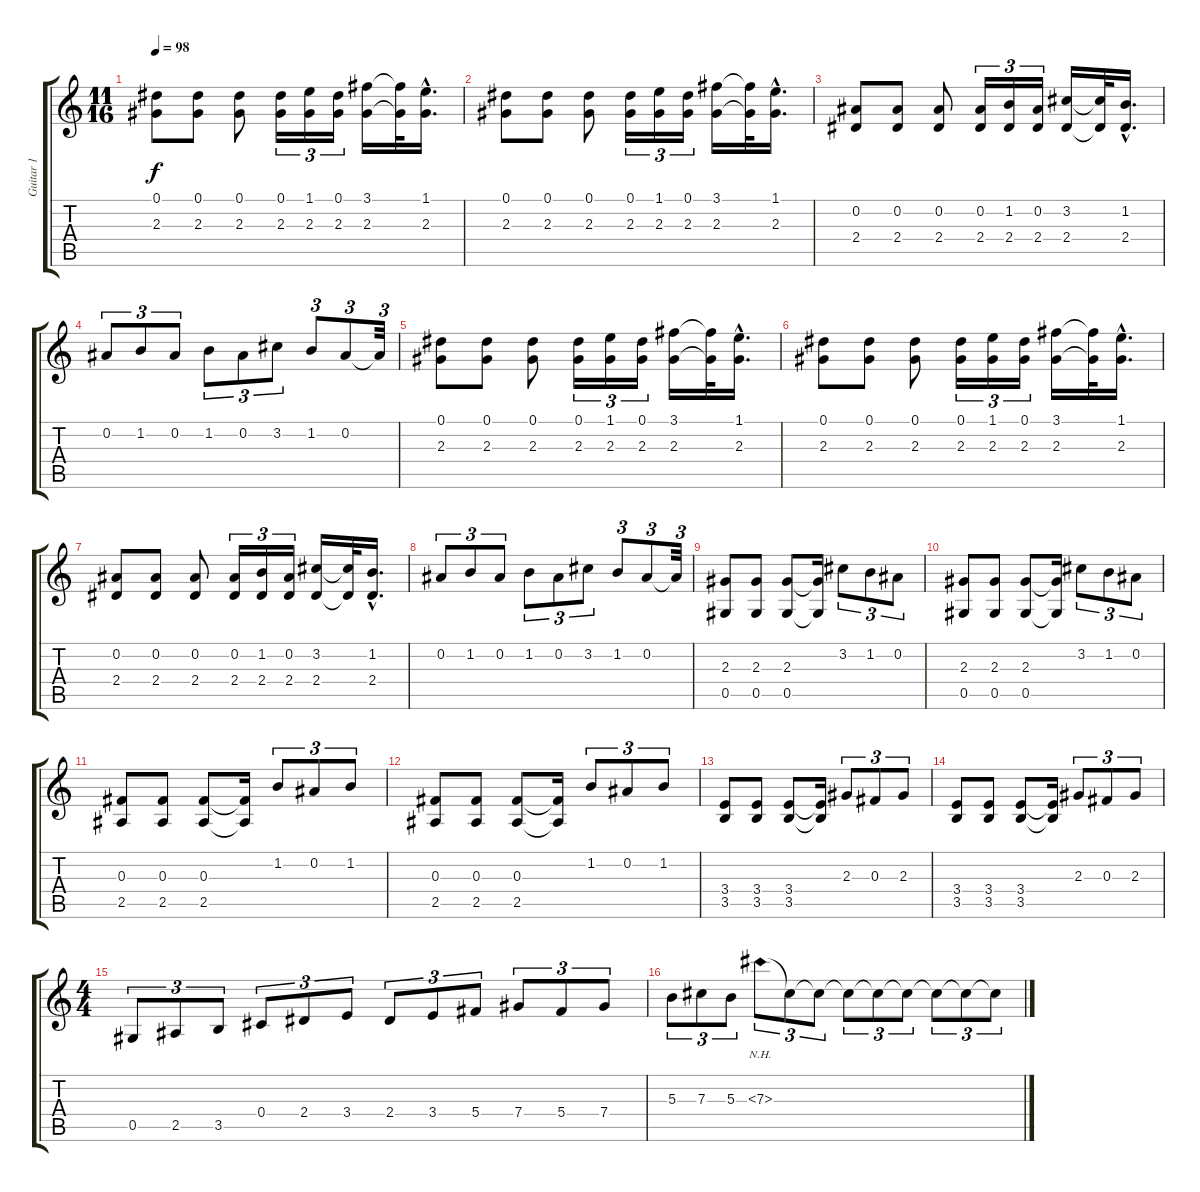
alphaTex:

\track ("Guitar 1" "Guitar 1") {instrument acousticguitarsteel}
\staff {score tabs}
\tuning (Eb4 Bb3 Gb3 Db3 Ab2 Eb2) {hide}
\ts (11 16)
\tempo 98
\clef g2
\ks c
(0.1 2.3).8{dy f} (0.1 2.3).8 (0.1 2.3).8 (0.1 2.3).16{tu (3 2)} (1.1 2.3).16{tu (3 2)} (0.1 2.3).16{tu (3 2)} (3.1 2.3).16 (3.1{t} 2.3{t}).32 (1.1{hac} 2.3{hac}).16{d} |
(0.1 2.3).8 (0.1 2.3).8 (0.1 2.3).8 (0.1 2.3).16{tu (3 2)} (1.1 2.3).16{tu (3 2)} (0.1 2.3).16{tu (3 2)} (3.1 2.3).16 (3.1{t} 2.3{t}).32 (1.1{hac} 2.3{hac}).16{d} |
(0.2 2.4).8 (0.2 2.4).8 (0.2 2.4).8 (0.2 2.4).16{tu (3 2)} (1.2 2.4).16{tu (3 2)} (0.2 2.4).16{tu (3 2)} (3.2 2.4).16 (3.2{t} 2.4{t}).32 (1.2{hac} 2.4{hac}).16{d} |
0.2.8{tu (3 2)} 1.2.8{tu (3 2)} 0.2.8{tu (3 2)} 1.2.8{tu (3 2)} 0.2.8{tu (3 2)} 3.2.8{tu (3 2)} 1.2.8{tu (3 2)} 0.2.8{tu (3 2)} 0.2{t}.32{tu (3 2)} |
(0.1 2.3).8 (0.1 2.3).8 (0.1 2.3).8 (0.1 2.3).16{tu (3 2)} (1.1 2.3).16{tu (3 2)} (0.1 2.3).16{tu (3 2)} (3.1 2.3).16 (3.1{t} 2.3{t}).32 (1.1{hac} 2.3{hac}).16{d} |
(0.1 2.3).8 (0.1 2.3).8 (0.1 2.3).8 (0.1 2.3).16{tu (3 2)} (1.1 2.3).16{tu (3 2)} (0.1 2.3).16{tu (3 2)} (3.1 2.3).16 (3.1{t} 2.3{t}).32 (1.1{hac} 2.3{hac}).16{d} |
(0.2 2.4).8 (0.2 2.4).8 (0.2 2.4).8 (0.2 2.4).16{tu (3 2)} (1.2 2.4).16{tu (3 2)} (0.2 2.4).16{tu (3 2)} (3.2 2.4).16 (3.2{t} 2.4{t}).32 (1.2{hac} 2.4{hac}).16{d} |
0.2.8{tu (3 2)} 1.2.8{tu (3 2)} 0.2.8{tu (3 2)} 1.2.8{tu (3 2)} 0.2.8{tu (3 2)} 3.2.8{tu (3 2)} 1.2.8{tu (3 2)} 0.2.8{tu (3 2)} 0.2{t}.32{tu (3 2)} |
(2.3 0.5).8 (2.3 0.5).8 (2.3 0.5).8 (2.3{t} 0.5{t}).16 3.2.8{tu (3 2)} 1.2.8{tu (3 2)} 0.2.8{tu (3 2)} |
(2.3 0.5).8 (2.3 0.5).8 (2.3 0.5).8 (2.3{t} 0.5{t}).16 3.2.8{tu (3 2)} 1.2.8{tu (3 2)} 0.2.8{tu (3 2)} |
(0.3 2.5).8 (0.3 2.5).8 (0.3 2.5).8 (0.3{t} 2.5{t}).16 1.2.8{tu (3 2)} 0.2.8{tu (3 2)} 1.2.8{tu (3 2)} |
(0.3 2.5).8 (0.3 2.5).8 (0.3 2.5).8 (0.3{t} 2.5{t}).16 1.2.8{tu (3 2)} 0.2.8{tu (3 2)} 1.2.8{tu (3 2)} |
(3.4 3.5).8 (3.4 3.5).8 (3.4 3.5).8 (3.4{t} 3.5{t}).16 2.3.8{tu (3 2)} 0.3.8{tu (3 2)} 2.3.8{tu (3 2)} |
(3.4 3.5).8 (3.4 3.5).8 (3.4 3.5).8 (3.4{t} 3.5{t}).16 2.3.8{tu (3 2)} 0.3.8{tu (3 2)} 2.3.8{tu (3 2)} |
\ts (4 4)
0.5.8{tu (3 2)} 2.5.8{tu (3 2)} 3.5.8{tu (3 2)} 0.4.8{tu (3 2)} 2.4.8{tu (3 2)} 3.4.8{tu (3 2)} 2.4.8{tu (3 2)} 3.4.8{tu (3 2)} 5.4.8{tu (3 2)} 7.4.8{tu (3 2)} 5.4.8{tu (3 2)} 7.4.8{tu (3 2)} |
5.3.8{tu (3 2)} 7.3.8{tu (3 2)} 5.3.8{tu (3 2)} 7.3{nh}.8{tu (3 2)} 7.3{t}.8{tu (3 2)} 7.3{t}.8{tu (3 2)} 7.3{t}.8{tu (3 2)} 7.3{t}.8{tu (3 2)} 7.3{t}.8{tu (3 2)} 7.3{t}.8{tu (3 2)} 7.3{t}.8{tu (3 2)} 7.3{t}.8{tu (3 2)}
